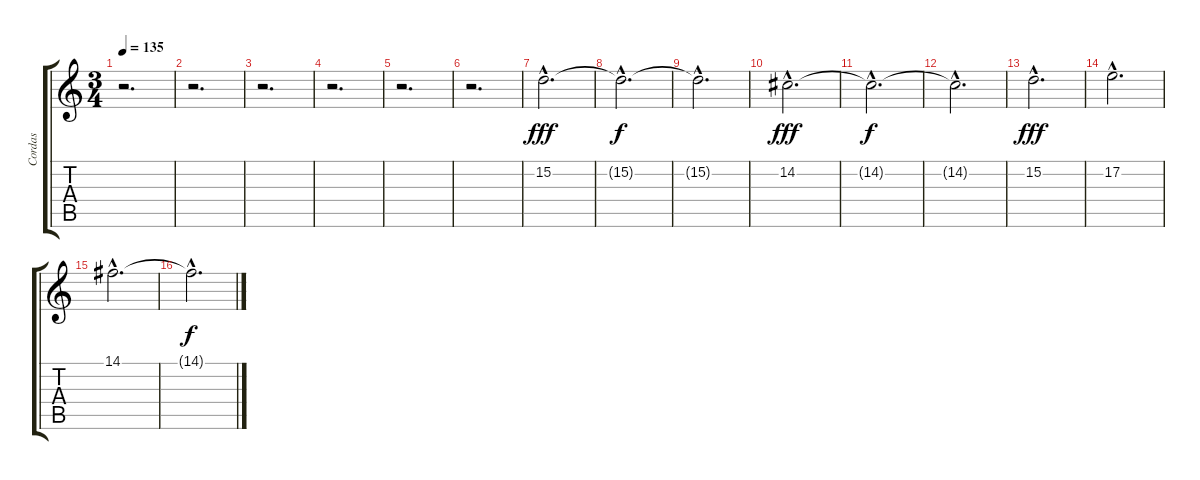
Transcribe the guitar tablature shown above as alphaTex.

\track ("Cordas" "Cordas") {instrument stringensemble1}
\staff {score tabs}
\tuning (E4 B3 G3 D3 A2 E2) {hide}
\ts (3 4)
\tempo 135
\clef g2
\ks c
r.2{d dy fff} |
r.2{d} |
r.2{d} |
r.2{d} |
r.2{d} |
r.2{d} |
15.2{hac}.2{d} |
15.2{hac t}.2{d dy f} |
15.2{hac t}.2{d} |
14.2{hac}.2{d dy fff} |
14.2{hac t}.2{d dy f} |
14.2{hac t}.2{d} |
15.2{hac}.2{d dy fff} |
17.2{hac}.2{d} |
14.1{hac}.2{d} |
14.1{hac t}.2{d dy f}
